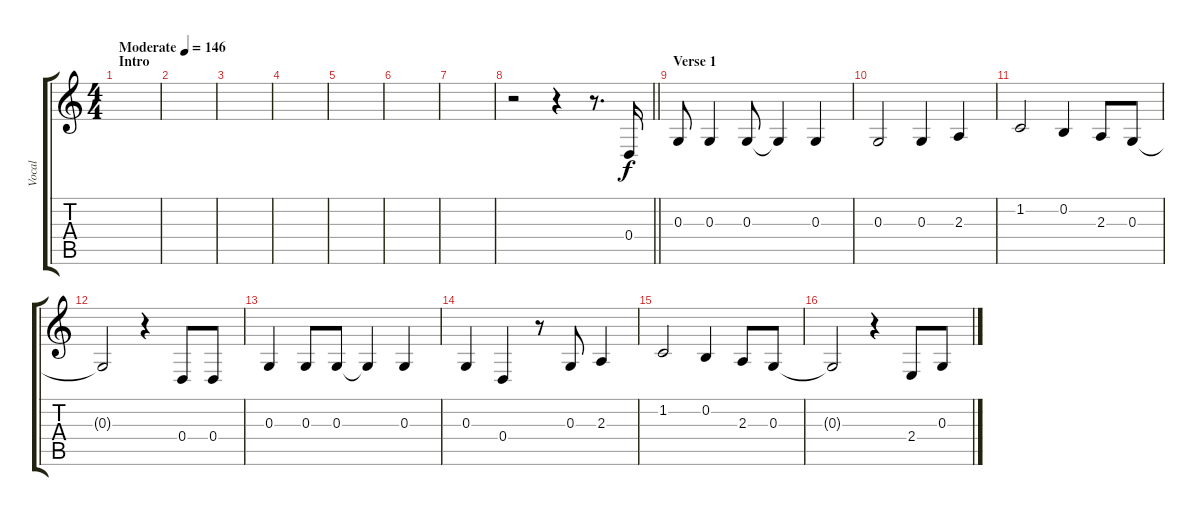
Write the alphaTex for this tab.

\track ("Vocal" "Vocal") {instrument brightacousticpiano}
\staff {score tabs}
\tuning (E4 B3 G3 D3 A2 E2) {hide}
\ts (4 4)
\section ("" "Intro")
\tempo (146 "Moderate")
\clef g2
\ks c
|
|
|
|
|
|
|
\barLineRight lightlight
r.2 r.4 r.8{d} 0.4.16 |
\section ("" "Verse 1")
0.3.8 0.3.4 0.3.8 0.3{t}.4 0.3.4 |
0.3.2 0.3.4 2.3.4 |
1.2.2 0.2.4 2.3.8 0.3.8 |
0.3{t}.2 r.4 0.4.8 0.4.8 |
0.3.4 0.3.8 0.3.8 0.3{t}.4 0.3.4 |
0.3.4 0.4.4 r.8 0.3.8 2.3.4 |
1.2.2 0.2.4 2.3.8 0.3.8 |
0.3{t}.2 r.4 2.4.8 0.3.8
